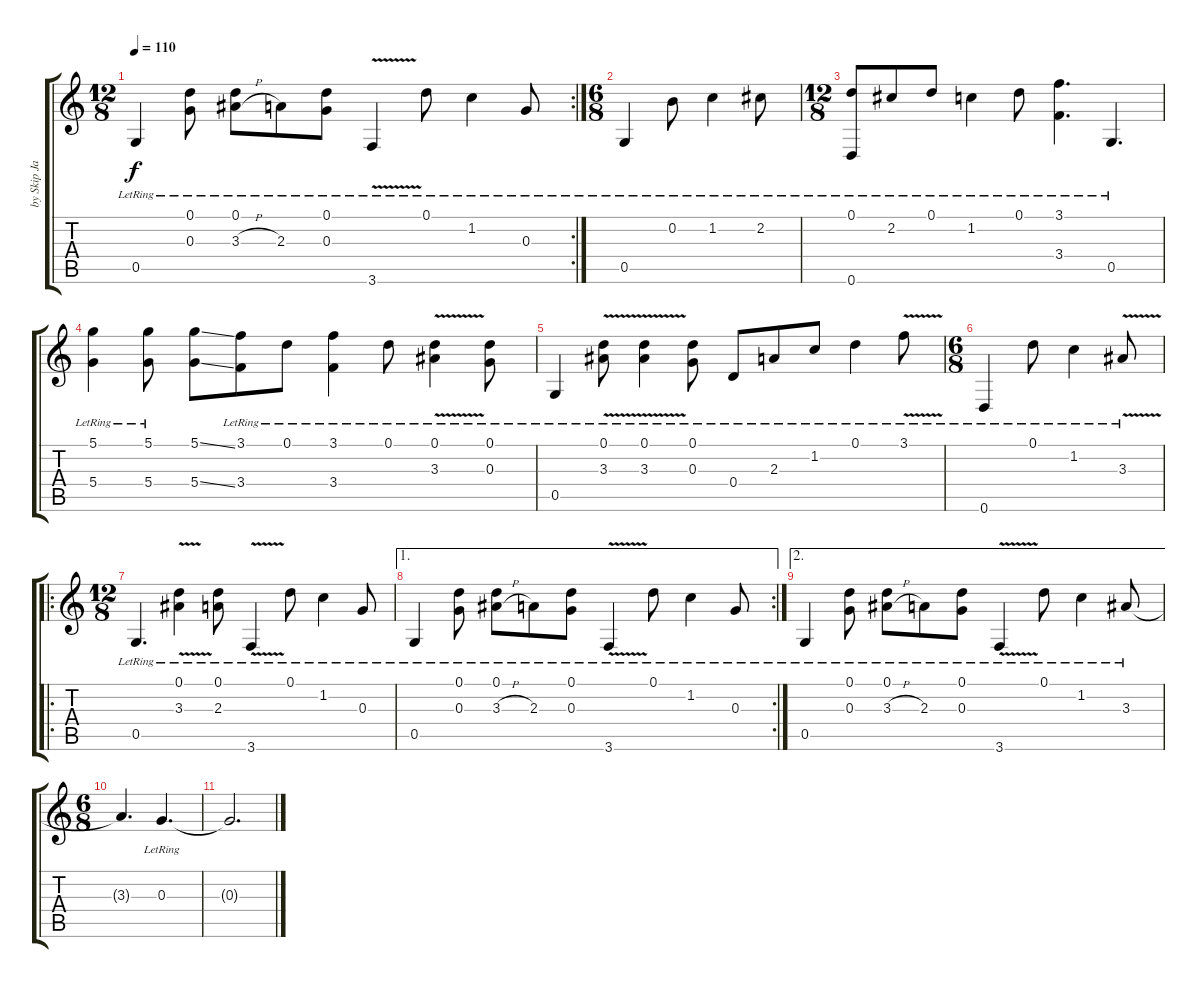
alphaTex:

\track ("by Skip James" "by Skip Ja") {instrument acousticguitarsteel}
\staff {score tabs}
\tuning (D4 B3 G3 D3 G2 D2) {hide}
\rc 2
\ts (12 8)
\tempo 110
\clef g2
\ks c
0.5{lr}.4{dy f} (0.1{lr} 0.3{lr}).8 (0.1{lr} 3.3{h}).8 2.3{lr}.8 (0.1{lr} 0.3{lr}).8 3.6{v lr}.4 0.1{lr}.8 1.2{lr}.4 0.3{lr}.8 |
\ts (6 8)
0.5{lr}.4 0.2{lr}.8 1.2{lr}.4 2.2{lr}.8 |
\ts (12 8)
(0.1{lr} 0.6{lr}).8 2.2{lr}.8 0.1{lr}.8 1.2{lr}.4 0.1{lr}.8 (3.1{lr} 3.4{lr}).4{d} 0.5{lr}.4{d} |
(5.1{lr} 5.4{lr}).4 (5.1{lr} 5.4{lr}).8 (5.1{ss} 5.4{ss}).8 (3.1{lr} 3.4{lr}).8 0.1{lr}.8 (3.1{lr} 3.4{lr}).4 0.1{lr}.8 (0.1{v lr} 3.3{v lr}).4 (0.1{lr} 0.3{lr}).8 |
0.5{lr}.4 (0.1{v lr} 3.3{v lr}).8 (0.1{v lr} 3.3{v lr}).4 (0.1{lr} 0.3{lr}).8 0.4{lr}.8 2.3{lr}.8 1.2{lr}.8 0.1{lr}.4 3.1{v lr}.8 |
\ts (6 8)
0.6{lr}.4 0.1{lr}.8 1.2{lr}.4 3.3{v lr}.8 |
\ro
\ts (12 8)
0.5{lr}.4{d} (0.1{v lr} 3.3{v lr}).4 (0.1{lr} 2.3{lr}).8 3.6{v lr}.4 0.1{lr}.8 1.2{lr}.4 0.3{lr}.8 |
\ae 1
\rc 2
0.5{lr}.4 (0.1{lr} 0.3{lr}).8 (0.1{lr} 3.3{h}).8 2.3{lr}.8 (0.1{lr} 0.3{lr}).8 3.6{v lr}.4 0.1{lr}.8 1.2{lr}.4 0.3{lr}.8 |
\ae 2
0.5{lr}.4 (0.1{lr} 0.3{lr}).8 (0.1{lr} 3.3{h}).8 2.3{lr}.8 (0.1{lr} 0.3{lr}).8 3.6{v lr}.4 0.1{lr}.8 1.2{lr}.4 3.3{lr}.8 |
\ts (6 8)
3.3{t}.4{d} 0.3{lr}.4{d} |
0.3{t}.2{d}
